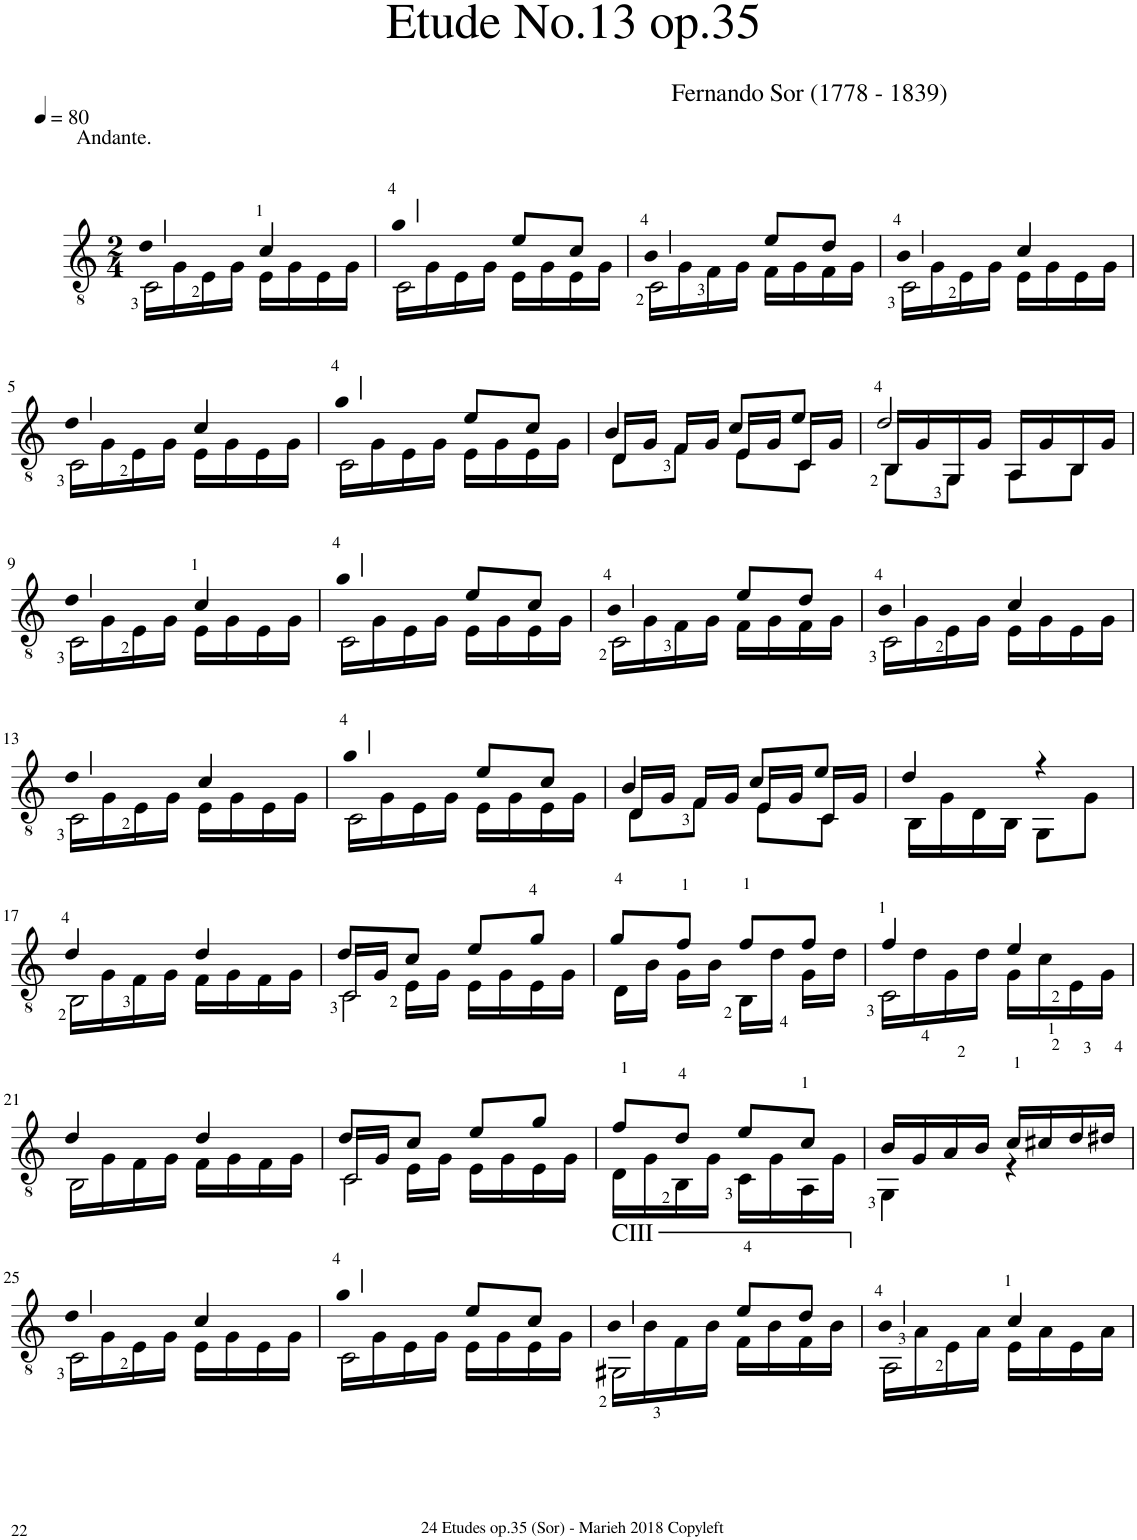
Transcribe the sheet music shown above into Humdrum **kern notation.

**kern
*part1
*staff1
*I"Guitare classique
!!LO:PB:g=z
*clefGv2
*k[]
*M2/4
*MM80
=1
*^
*	*^
!LO:TX:a:t=Andante.	!	!
4e/	16C\LL	2C\
.	16G\	.
.	16E\	.
.	16G\JJ	.
4c/	16E\LL	.
.	16G\	.
.	16E\	.
.	16G\JJ	.
=2	=2	=2
4g/	16C\LL	2C\
.	16G\	.
.	16E\	.
.	16G\JJ	.
8e/L	16E\LL	.
.	16G\	.
8c/J	16E\	.
.	16G\JJ	.
=3	=3	=3
4d/	16C\LL	2C\
.	16G\	.
.	16F\	.
.	16G\JJ	.
8e/L	16F\LL	.
.	16G\	.
8d/J	16F\	.
.	16G\JJ	.
=4	=4	=4
4d/	16C\LL	2C\
.	16G\	.
.	16E\	.
.	16G\JJ	.
4c/	16E\LL	.
.	16G\	.
.	16E\	.
.	16G\JJ	.
!!LO:LB:g=z	!!	!!
=5	=5	=5
4e/	16C\LL	2C\
.	16G\	.
.	16E\	.
.	16G\JJ	.
4c/	16E\LL	.
.	16G\	.
.	16E\	.
.	16G\JJ	.
=6	=6	=6
4g/	16C\LL	2C\
.	16G\	.
.	16E\	.
.	16G\JJ	.
8e/L	16E\LL	.
.	16G\	.
8c/J	16E\	.
.	16G\JJ	.
=7	=7	=7
4B/	16D/LL	8D\L
.	16G/JJ	.
.	16F/LL	8F\J
.	16G/JJ	.
8c/L	16E/LL	8E\L
.	16G/JJ	.
8e/J	16C/LL	8C\J
.	16G/JJ	.
=8	=8	=8
2d/	16BB/LL	8BB\L
.	16G/	.
.	16GG/	8GG\J
.	16G/JJ	.
.	16AA/LL	8AA\L
.	16G/	.
.	16BB/	8BB\J
.	16G/JJ	.
!!LO:LB:g=z	!!	!!
=9	=9	=9
4e/	16C\LL	2C\
.	16G\	.
.	16E\	.
.	16G\JJ	.
4c/	16E\LL	.
.	16G\	.
.	16E\	.
.	16G\JJ	.
=10	=10	=10
4g/	16C\LL	2C\
.	16G\	.
.	16E\	.
.	16G\JJ	.
8e/L	16E\LL	.
.	16G\	.
8c/J	16E\	.
.	16G\JJ	.
=11	=11	=11
4d/	16C\LL	2C\
.	16G\	.
.	16F\	.
.	16G\JJ	.
8e/L	16F\LL	.
.	16G\	.
8d/J	16F\	.
.	16G\JJ	.
=12	=12	=12
4d/	16C\LL	2C\
.	16G\	.
.	16E\	.
.	16G\JJ	.
4c/	16E\LL	.
.	16G\	.
.	16E\	.
.	16G\JJ	.
!!LO:LB:g=z	!!	!!
=13	=13	=13
4e/	16C\LL	2C\
.	16G\	.
.	16E\	.
.	16G\JJ	.
4c/	16E\LL	.
.	16G\	.
.	16E\	.
.	16G\JJ	.
=14	=14	=14
4g/	16C\LL	2C\
.	16G\	.
.	16E\	.
.	16G\JJ	.
8e/L	16E\LL	.
.	16G\	.
8c/J	16E\	.
.	16G\JJ	.
=15	=15	=15
4B/	16D/LL	8D\L
.	16G/JJ	.
.	16F/LL	8F\J
.	16G/JJ	.
8c/L	16E/LL	8E\L
.	16G/JJ	.
8e/J	16C/LL	8C\J
.	16G/JJ	.
=16	=16	=16
4d/	16BB\LL	4BB\
.	16G\	.
.	16D\	.
.	16BB\JJ	.
4r	4ryy	8GG\L
.	.	8G\J
!!LO:LB:g=z	!!	!!
=17	=17	=17
4d/	16BB\LL	2BB\
.	16G\	.
.	16F\	.
.	16G\JJ	.
4d/	16F\LL	.
.	16G\	.
.	16F\	.
.	16G\JJ	.
=18	=18	=18
8d/L	16C/LL	2C\
.	16G/JJ	.
8c/J	16E\LL	.
.	16G\JJ	.
8e/L	16E\LL	.
.	16G\	.
8g/J	16E\	.
.	16G\JJ	.
=19	=19	=19
8g/L	16D\LL	4D\
.	16B\JJ	.
8f/J	16G\LL	.
.	16B\JJ	.
8f/L	16BB\LL	4BB\
.	16d\JJ	.
8f/J	16G\LL	.
.	16d\JJ	.
=20	=20	=20
4f/	16C\LL	2C\
.	16d\	.
.	16G\	.
.	16d\JJ	.
4e/	16G\LL	.
.	16c\	.
.	16E\	.
.	16G\JJ	.
!!LO:LB:g=z	!!	!!
=21	=21	=21
4d/	16BB\LL	2BB\
.	16G\	.
.	16F\	.
.	16G\JJ	.
4d/	16F\LL	.
.	16G\	.
.	16F\	.
.	16G\JJ	.
=22	=22	=22
8d/L	16C/LL	2C\
.	16G/JJ	.
8c/J	16E\LL	.
.	16G\JJ	.
8e/L	16E\LL	.
.	16G\	.
8g/J	16E\	.
.	16G\JJ	.
*	*v	*v
=23	=23
8f/L	16D\LL
.	16G\
8d/J	16BB\
.	16G\JJ
8e/L	16C\LL
.	16G\
8c/J	16AA\
.	16G\JJ
=24	=24
16B/LL	4GG\
16G/	.
16A/	.
16B/JJ	.
16c/LL	4r
16c#X/	.
16d/	.
16d#X/JJ	.
!!LO:LB:g=z	!!
=25	=25
*	*^
4e/	16C\LL	2C\
.	16G\	.
.	16E\	.
.	16G\JJ	.
4c/	16E\LL	.
.	16G\	.
.	16E\	.
.	16G\JJ	.
=26	=26	=26
4g/	16C\LL	2C\
.	16G\	.
.	16E\	.
.	16G\JJ	.
8e/L	16E\LL	.
.	16G\	.
8c/J	16E\	.
.	16G\JJ	.
=27	=27	=27
!LO:TX:a:t=CIII	!	!
4d/	16GG#X\LL	2GG#\
.	16B\	.
.	16F\	.
.	16B\JJ	.
8e/L	16F\LL	.
.	16B\	.
8d/J	16F\	.
.	16B\JJ	.
=28	=28	=28
4d/	16AA\LL	2AA\
.	16A\	.
.	16E\	.
.	16A\JJ	.
4c/	16E\LL	.
.	16A\	.
.	16E\	.
.	16A\JJ	.
*v	*v	*v
=
*-
